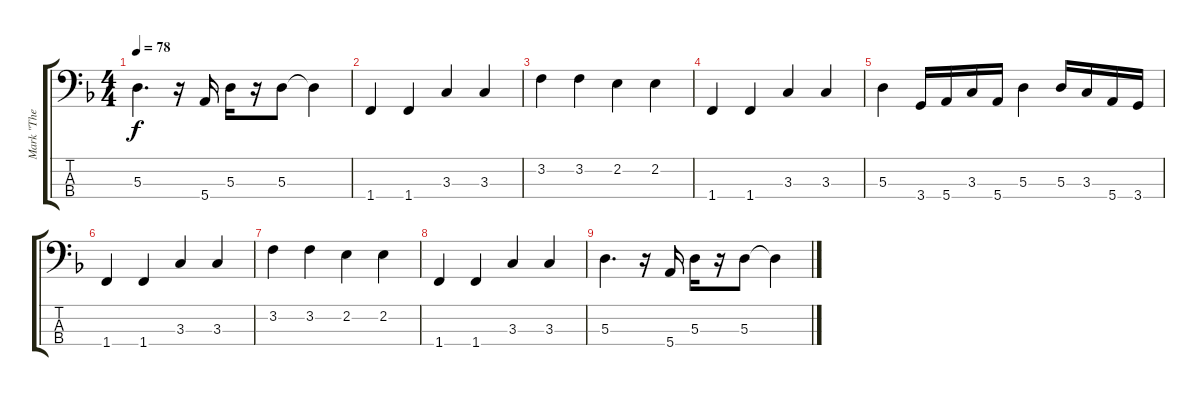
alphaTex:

\track ("Mark \"The Animal\" Mendoza" "Mark \"The ") {instrument electricbassfinger}
\staff {score tabs}
\tuning (G2 D2 A1 E1) {hide}
\ts (4 4)
\tempo 78
\clef f4
\ks dminor
5.3.4{d dy f} r.16 5.4.16 5.3.16 r.16 5.3.8 5.3{t}.4 |
1.4.4 1.4.4 3.3.4 3.3.4 |
3.2.4 3.2.4 2.2.4 2.2.4 |
1.4.4 1.4.4 3.3.4 3.3.4 |
5.3.4 3.4.16 5.4.16 3.3.16 5.4.16 5.3.4 5.3.16 3.3.16 5.4.16 3.4.16 |
1.4.4 1.4.4 3.3.4 3.3.4 |
3.2.4 3.2.4 2.2.4 2.2.4 |
1.4.4 1.4.4 3.3.4 3.3.4 |
5.3.4{d} r.16 5.4.16 5.3.16 r.16 5.3.8 5.3{t}.4
